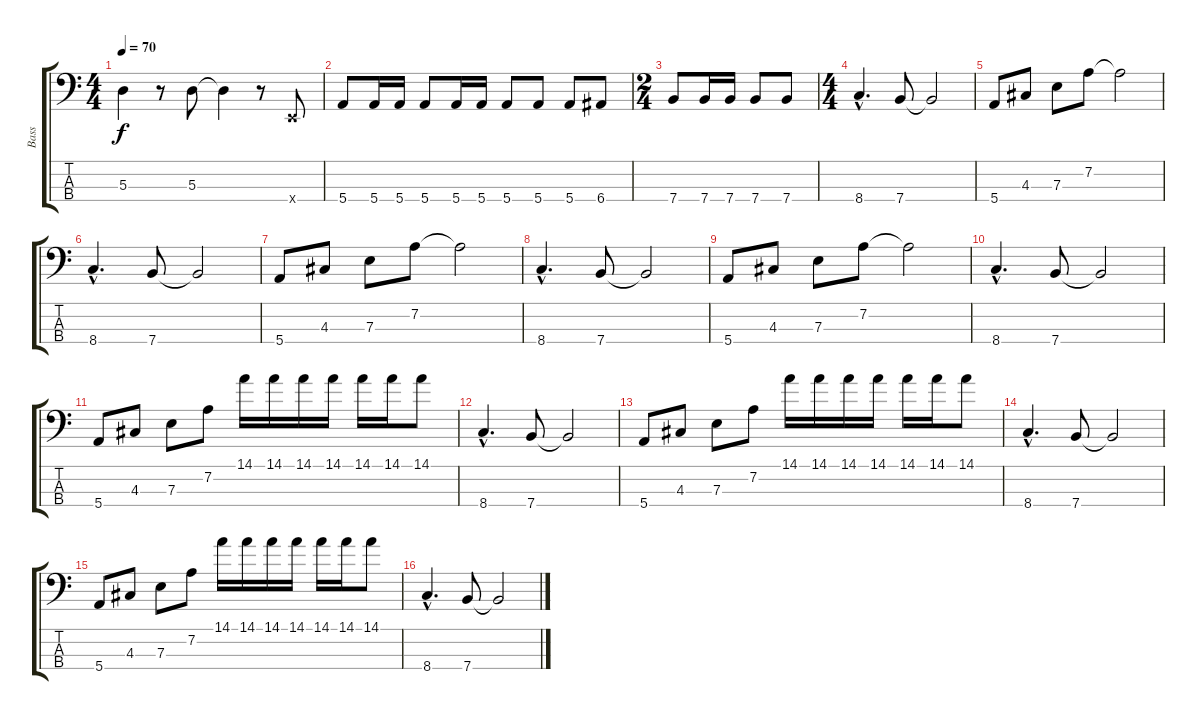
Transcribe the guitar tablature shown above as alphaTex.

\track ("Bass" "Bass") {instrument electricbassfinger}
\staff {score tabs}
\tuning (G2 D2 A1 E1) {hide}
\ts (4 4)
\tempo 70
\clef f4
\ks c
5.3.4{dy f} r.8 5.3.8 5.3{t}.4 r.8 0.4{x}.8 |
5.4.8 5.4.16 5.4.16 5.4.8 5.4.16 5.4.16 5.4.8 5.4.8 5.4.8 6.4.8 |
\ts (2 4)
7.4.8 7.4.16 7.4.16 7.4.8 7.4.8 |
\ts (4 4)
8.4{hac}.4{d} 7.4.8 7.4{t}.2 |
5.4.8 4.3.8 7.3.8 7.2.8 7.2{t}.2 |
8.4{hac}.4{d} 7.4.8 7.4{t}.2 |
5.4.8 4.3.8 7.3.8 7.2.8 7.2{t}.2 |
8.4{hac}.4{d} 7.4.8 7.4{t}.2 |
5.4.8 4.3.8 7.3.8 7.2.8 7.2{t}.2 |
8.4{hac}.4{d} 7.4.8 7.4{t}.2 |
5.4.8 4.3.8 7.3.8 7.2.8 14.1.16 14.1.16 14.1.16 14.1.16 14.1.16 14.1.16 14.1.8 |
8.4{hac}.4{d} 7.4.8 7.4{t}.2 |
5.4.8 4.3.8 7.3.8 7.2.8 14.1.16 14.1.16 14.1.16 14.1.16 14.1.16 14.1.16 14.1.8 |
8.4{hac}.4{d volume 11} 7.4.8 7.4{t}.2 |
5.4.8{volume 9} 4.3.8 7.3.8 7.2.8 14.1.16 14.1.16 14.1.16 14.1.16 14.1.16 14.1.16 14.1.8 |
8.4{hac}.4{d volume 7} 7.4.8 7.4{t}.2
